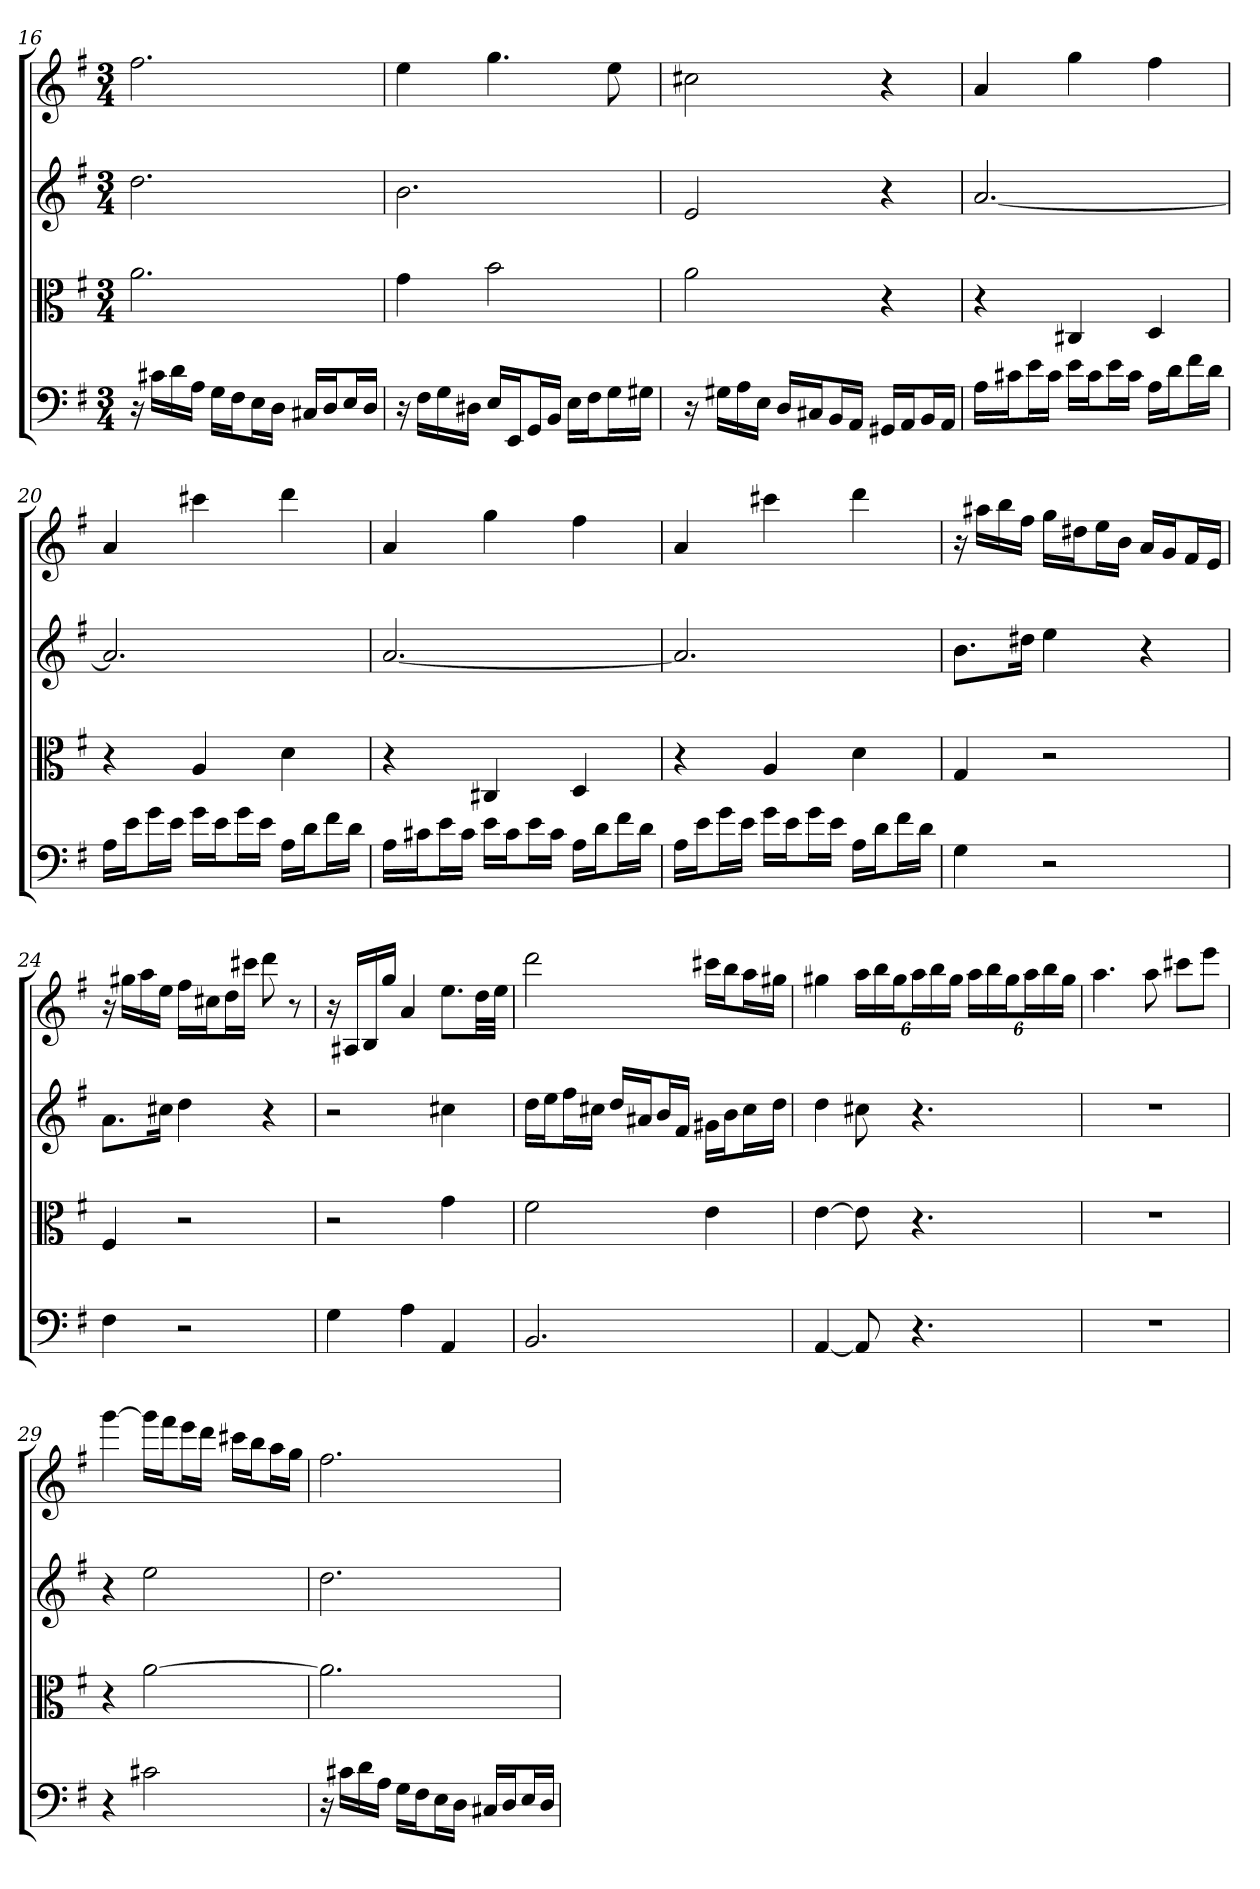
**kern	**kern	**kern	**kern
*part4	*part3	*part2	*part1
*staff4	*staff3	*staff2	*staff1
*clefF4	*clefC3	*	*
*k[f#]	*k[f#]	*k[f#]	*k[f#]
*G:	*G:	*G:	*G:
*M3/4	*M3/4	*M3/4	*M3/4
=16	=16	=16	=16
16r	2.a	2.dd	2.ff#
16c#X\LL	.	.	.
16d\	.	.	.
16A\JJ	.	.	.
16G\LL	.	.	.
16F#\J	.	.	.
16E\L	.	.	.
16D\JJ	.	.	.
16C#X/LL	.	.	.
16D/J	.	.	.
16E/L	.	.	.
16D/JJ	.	.	.
=17	=17	=17	=17
16r	4g	2.b	4ee
16F#\LL	.	.	.
16G\	.	.	.
16D#X\JJ	.	.	.
16E/LL	2b	.	4.gg
16EE/J	.	.	.
16GG/L	.	.	.
16BB/JJ	.	.	.
16E\LL	.	.	.
16F#\J	.	.	.
16G\L	.	.	8ee
16G#X\JJ	.	.	.
=18	=18	=18	=18
16r	2a	2e	2cc#X
16G#X\LL	.	.	.
16A\	.	.	.
16E\JJ	.	.	.
16D/LL	.	.	.
16C#X/J	.	.	.
16BB/L	.	.	.
16AA/JJ	.	.	.
16GG#X/LL	4r	4r	4r
16AA/J	.	.	.
16BB/L	.	.	.
16AA/JJ	.	.	.
=19	=19	=19	=19
16A\LL	4r	[2.a	4a
16c#X\J	.	.	.
16e\L	.	.	.
16c#\JJ	.	.	.
16e\LL	4C#X	.	4gg
16c#\J	.	.	.
16e\L	.	.	.
16c#\JJ	.	.	.
16A\LL	4D	.	4ff#
16d\J	.	.	.
16f#\L	.	.	.
16d\JJ	.	.	.
=20	=20	=20	=20
16A\LL	4r	2.a]	4a
16e\J	.	.	.
16g\L	.	.	.
16e\JJ	.	.	.
16g\LL	4A	.	4ccc#X
16e\J	.	.	.
16g\L	.	.	.
16e\JJ	.	.	.
16A\LL	4d	.	4ddd
16d\J	.	.	.
16f#\L	.	.	.
16d\JJ	.	.	.
=21	=21	=21	=21
16A\LL	4r	[2.a	4a
16c#X\J	.	.	.
16e\L	.	.	.
16c#\JJ	.	.	.
16e\LL	4C#X	.	4gg
16c#\J	.	.	.
16e\L	.	.	.
16c#\JJ	.	.	.
16A\LL	4D	.	4ff#
16d\J	.	.	.
16f#\L	.	.	.
16d\JJ	.	.	.
=22	=22	=22	=22
16A\LL	4r	2.a]	4a
16e\J	.	.	.
16g\L	.	.	.
16e\JJ	.	.	.
16g\LL	4A	.	4ccc#X
16e\J	.	.	.
16g\L	.	.	.
16e\JJ	.	.	.
16A\LL	4d	.	4ddd
16d\J	.	.	.
16f#\L	.	.	.
16d\JJ	.	.	.
=23	=23	=23	=23
4G	4G	8.bL	16r
.	.	.	16aa#XLL
.	.	.	16bb
.	.	16dd#XJk	16ff#JJ
2r	2r	4ee	16ggLL
.	.	.	16dd#XJ
.	.	.	16eeL
.	.	.	16bJJ
.	.	4r	16aLL
.	.	.	16gJ
.	.	.	16f#L
.	.	.	16eJJ
=24	=24	=24	=24
4F#	4F#	8.aL	16r
.	.	.	16gg#XLL
.	.	.	16aa
.	.	16cc#XJk	16eeJJ
2r	2r	4dd	16ff#LL
.	.	.	16cc#XJ
.	.	.	16ddL
.	.	.	16ccc#XJJ
.	.	4r	8ddd
.	.	.	8r
=25	=25	=25	=25
4G	2r	2r	16r
.	.	.	16A#XLL
.	.	.	16B
.	.	.	16ggJJ
4A	.	.	4a
4AA	4g	4cc#X	8.eeL
.	.	.	32ddLL
.	.	.	32eeJJJ
=26	=26	=26	=26
2.BB	2f#	16ddLL	2ddd
.	.	16eeJ	.
.	.	16ff#L	.
.	.	16cc#XJJ	.
.	.	16ddLL	.
.	.	16a#XJ	.
.	.	16bL	.
.	.	16f#JJ	.
.	4e	16g#XLL	16ccc#XLL
.	.	16bJ	16bbJ
.	.	16cc#L	16aaL
.	.	16ddJJ	16gg#XJJ
=27	=27	=27	=27
[4AA	[4e	4dd	4gg#X
8AA]	8e]	8cc#X	24aaLL
.	.	.	24bb
.	.	.	24gg#J
4.r	4.r	4.r	24aaL
.	.	.	24bb
.	.	.	24gg#JJ
.	.	.	24aaLL
.	.	.	24bb
.	.	.	24gg#J
.	.	.	24aaL
.	.	.	24bb
.	.	.	24gg#JJ
=28	=28	=28	=28
2.r	2.r	2.r	4.aa
.	.	.	8aa
.	.	.	8ccc#XL
.	.	.	8eeeJ
=29	=29	=29	=29
4r	4r	4r	[4ggg
2c#X	[2a	2ee	16gggLL]
.	.	.	16fff#J
.	.	.	16eeeL
.	.	.	16dddJJ
.	.	.	16ccc#XLL
.	.	.	16bbJ
.	.	.	16aaL
.	.	.	16ggJJ
=30	=30	=30	=30
16r	2.a]	2.dd	2.ff#
16c#X\LL	.	.	.
16d\	.	.	.
16A\JJ	.	.	.
16G\LL	.	.	.
16F#\J	.	.	.
16E\L	.	.	.
16D\JJ	.	.	.
16C#X/LL	.	.	.
16D/J	.	.	.
16E/L	.	.	.
16D/JJ	.	.	.
=	=	=	=
*-	*-	*-	*-
